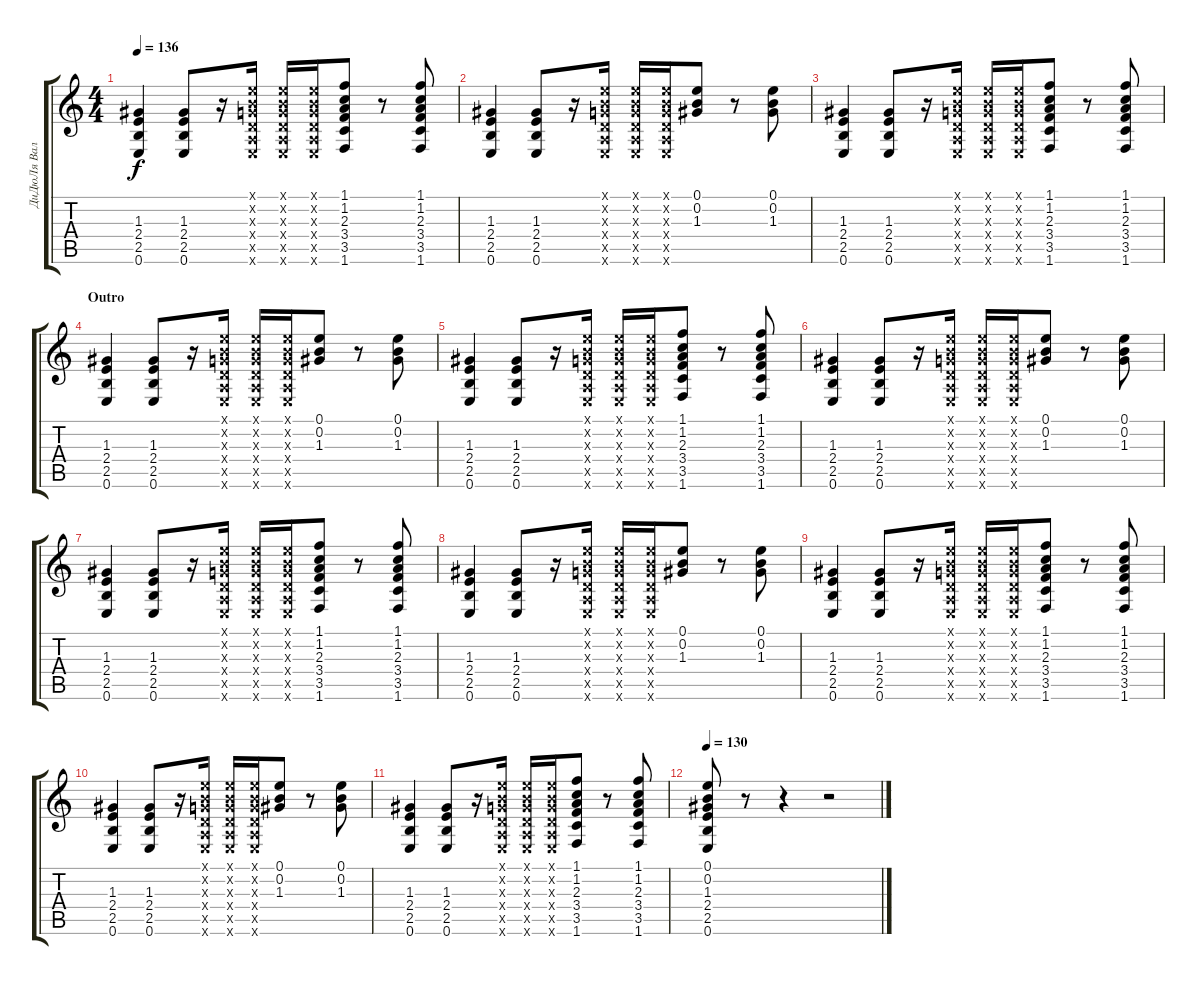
\track ("ДиДюЛя Валерий - 2-ая гитара" "ДиДюЛя Вал") {instrument acousticguitarnylon}
\staff {score tabs}
\tuning (E4 B3 G3 D3 A2 E2) {hide}
\ts (4 4)
\tempo 136
\clef g2
\ks c
(1.3 2.4 2.5 0.6).4{dy f} (1.3 2.4 2.5 0.6).8 r.16 (0.1{x} 0.2{x} 0.3{x} 0.4{x} 0.5{x} 0.6{x}).16 (0.1{x} 0.2{x} 0.3{x} 0.4{x} 0.5{x} 0.6{x}).16 (0.1{x} 0.2{x} 0.3{x} 0.4{x} 0.5{x} 0.6{x}).16 (1.1 1.2 2.3 3.4 3.5 1.6).8 r.8 (1.1 1.2 2.3 3.4 3.5 1.6).8 |
(1.3 2.4 2.5 0.6).4 (1.3 2.4 2.5 0.6).8 r.16 (0.1{x} 0.2{x} 0.3{x} 0.4{x} 0.5{x} 0.6{x}).16 (0.1{x} 0.2{x} 0.3{x} 0.4{x} 0.5{x} 0.6{x}).16 (0.1{x} 0.2{x} 0.3{x} 0.4{x} 0.5{x} 0.6{x}).16 (0.1 0.2 1.3).8 r.8 (0.1 0.2 1.3).8 |
(1.3 2.4 2.5 0.6).4 (1.3 2.4 2.5 0.6).8 r.16 (0.1{x} 0.2{x} 0.3{x} 0.4{x} 0.5{x} 0.6{x}).16 (0.1{x} 0.2{x} 0.3{x} 0.4{x} 0.5{x} 0.6{x}).16 (0.1{x} 0.2{x} 0.3{x} 0.4{x} 0.5{x} 0.6{x}).16 (1.1 1.2 2.3 3.4 3.5 1.6).8 r.8 (1.1 1.2 2.3 3.4 3.5 1.6).8 |
\section ("" "Outro")
(1.3 2.4 2.5 0.6).4 (1.3 2.4 2.5 0.6).8 r.16 (0.1{x} 0.2{x} 0.3{x} 0.4{x} 0.5{x} 0.6{x}).16 (0.1{x} 0.2{x} 0.3{x} 0.4{x} 0.5{x} 0.6{x}).16 (0.1{x} 0.2{x} 0.3{x} 0.4{x} 0.5{x} 0.6{x}).16 (0.1 0.2 1.3).8 r.8 (0.1 0.2 1.3).8 |
(1.3 2.4 2.5 0.6).4 (1.3 2.4 2.5 0.6).8 r.16 (0.1{x} 0.2{x} 0.3{x} 0.4{x} 0.5{x} 0.6{x}).16 (0.1{x} 0.2{x} 0.3{x} 0.4{x} 0.5{x} 0.6{x}).16 (0.1{x} 0.2{x} 0.3{x} 0.4{x} 0.5{x} 0.6{x}).16 (1.1 1.2 2.3 3.4 3.5 1.6).8 r.8 (1.1 1.2 2.3 3.4 3.5 1.6).8 |
(1.3 2.4 2.5 0.6).4 (1.3 2.4 2.5 0.6).8 r.16 (0.1{x} 0.2{x} 0.3{x} 0.4{x} 0.5{x} 0.6{x}).16 (0.1{x} 0.2{x} 0.3{x} 0.4{x} 0.5{x} 0.6{x}).16 (0.1{x} 0.2{x} 0.3{x} 0.4{x} 0.5{x} 0.6{x}).16 (0.1 0.2 1.3).8 r.8 (0.1 0.2 1.3).8 |
(1.3 2.4 2.5 0.6).4 (1.3 2.4 2.5 0.6).8 r.16 (0.1{x} 0.2{x} 0.3{x} 0.4{x} 0.5{x} 0.6{x}).16 (0.1{x} 0.2{x} 0.3{x} 0.4{x} 0.5{x} 0.6{x}).16 (0.1{x} 0.2{x} 0.3{x} 0.4{x} 0.5{x} 0.6{x}).16 (1.1 1.2 2.3 3.4 3.5 1.6).8 r.8 (1.1 1.2 2.3 3.4 3.5 1.6).8 |
(1.3 2.4 2.5 0.6).4 (1.3 2.4 2.5 0.6).8 r.16 (0.1{x} 0.2{x} 0.3{x} 0.4{x} 0.5{x} 0.6{x}).16 (0.1{x} 0.2{x} 0.3{x} 0.4{x} 0.5{x} 0.6{x}).16 (0.1{x} 0.2{x} 0.3{x} 0.4{x} 0.5{x} 0.6{x}).16 (0.1 0.2 1.3).8 r.8 (0.1 0.2 1.3).8 |
(1.3 2.4 2.5 0.6).4 (1.3 2.4 2.5 0.6).8 r.16 (0.1{x} 0.2{x} 0.3{x} 0.4{x} 0.5{x} 0.6{x}).16 (0.1{x} 0.2{x} 0.3{x} 0.4{x} 0.5{x} 0.6{x}).16 (0.1{x} 0.2{x} 0.3{x} 0.4{x} 0.5{x} 0.6{x}).16 (1.1 1.2 2.3 3.4 3.5 1.6).8 r.8 (1.1 1.2 2.3 3.4 3.5 1.6).8 |
(1.3 2.4 2.5 0.6).4 (1.3 2.4 2.5 0.6).8 r.16 (0.1{x} 0.2{x} 0.3{x} 0.4{x} 0.5{x} 0.6{x}).16 (0.1{x} 0.2{x} 0.3{x} 0.4{x} 0.5{x} 0.6{x}).16 (0.1{x} 0.2{x} 0.3{x} 0.4{x} 0.5{x} 0.6{x}).16 (0.1 0.2 1.3).8 r.8 (0.1 0.2 1.3).8 |
(1.3 2.4 2.5 0.6).4 (1.3 2.4 2.5 0.6).8 r.16 (0.1{x} 0.2{x} 0.3{x} 0.4{x} 0.5{x} 0.6{x}).16 (0.1{x} 0.2{x} 0.3{x} 0.4{x} 0.5{x} 0.6{x}).16 (0.1{x} 0.2{x} 0.3{x} 0.4{x} 0.5{x} 0.6{x}).16 (1.1 1.2 2.3 3.4 3.5 1.6).8 r.8 (1.1 1.2 2.3 3.4 3.5 1.6).8 |
\tempo 130
(0.1 0.2 1.3 2.4 2.5 0.6).8 r.8 r.4 r.2
